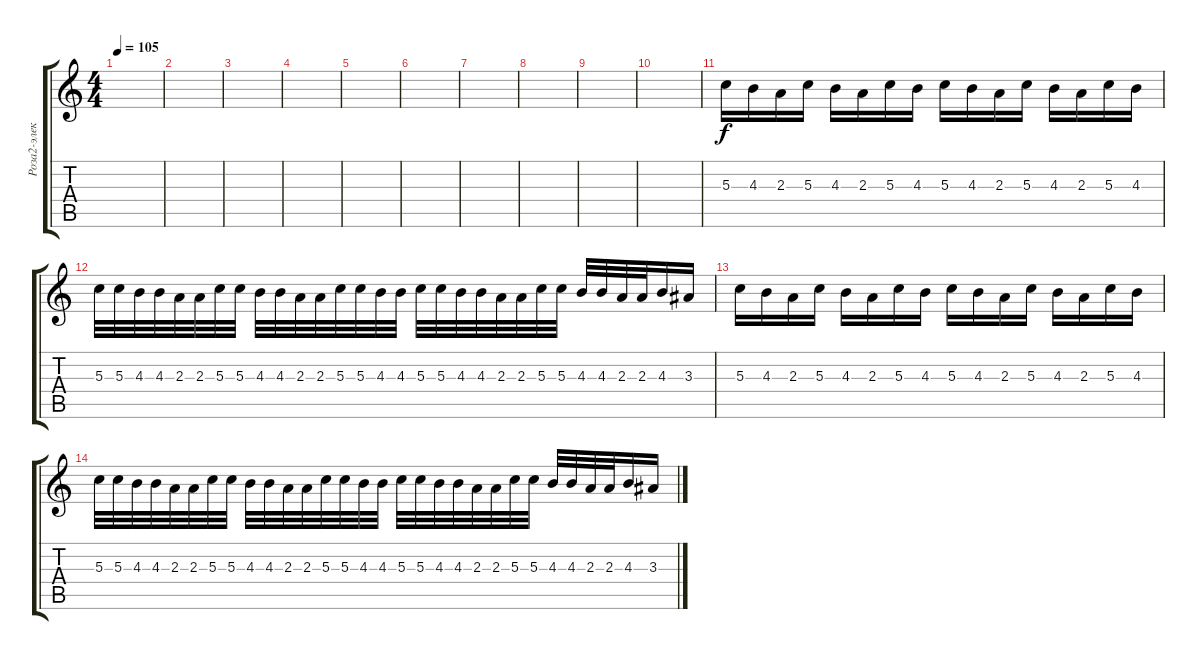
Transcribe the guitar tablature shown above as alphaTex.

\track ("Роза2-электруха" "Роза2-элек") {instrument distortionguitar}
\staff {score tabs}
\tuning (E4 B3 G3 D3 A2 E2) {hide}
\ts (4 4)
\tempo 105
\clef g2
\ks c
|
|
|
|
|
|
|
|
|
|
5.3.16 4.3.16 2.3.16 5.3.16 4.3.16 2.3.16 5.3.16 4.3.16 5.3.16 4.3.16 2.3.16 5.3.16 4.3.16 2.3.16 5.3.16 4.3.16 |
5.3.32 5.3.32 4.3.32 4.3.32 2.3.32 2.3.32 5.3.32 5.3.32 4.3.32 4.3.32 2.3.32 2.3.32 5.3.32 5.3.32 4.3.32 4.3.32 5.3.32 5.3.32 4.3.32 4.3.32 2.3.32 2.3.32 5.3.32 5.3.32 4.3.32 4.3.32 2.3.32 2.3.32 4.3.16 3.3.16 |
5.3.16 4.3.16 2.3.16 5.3.16 4.3.16 2.3.16 5.3.16 4.3.16 5.3.16 4.3.16 2.3.16 5.3.16 4.3.16 2.3.16 5.3.16 4.3.16 |
5.3.32 5.3.32 4.3.32 4.3.32 2.3.32 2.3.32 5.3.32 5.3.32 4.3.32 4.3.32 2.3.32 2.3.32 5.3.32 5.3.32 4.3.32 4.3.32 5.3.32 5.3.32 4.3.32 4.3.32 2.3.32 2.3.32 5.3.32 5.3.32 4.3.32 4.3.32 2.3.32 2.3.32 4.3.16 3.3.16
